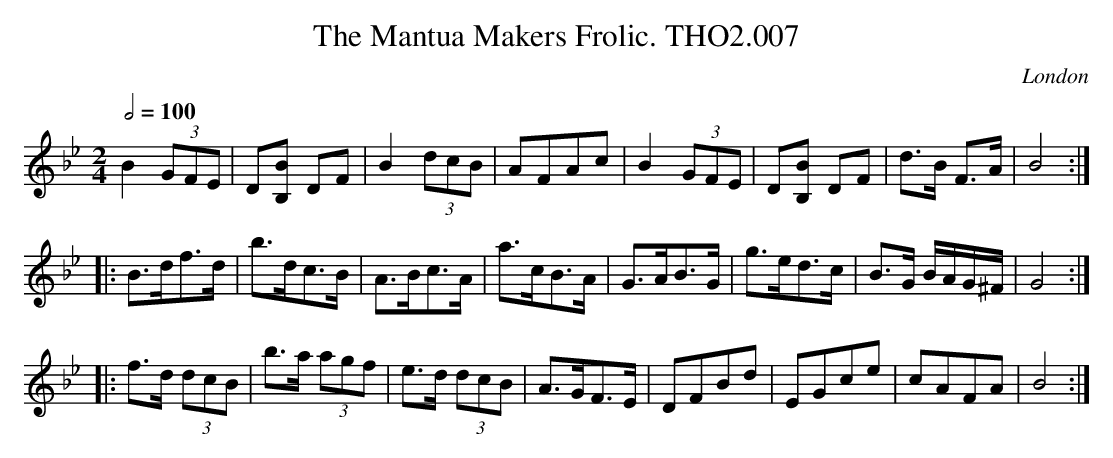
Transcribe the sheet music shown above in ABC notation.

X:1
T:Mantua Makers Frolic. THO2.007, The
O:London
M:2/4
L:1/8
Q:1/2=100
K:Bb
B2 (3GFE|D[B,B] DF|B2 (3dcB|AFAc|B2 (3GFE|D[B,B] DF|d>B F>A|B4:|
|:B>df>d|b>dc>B|A>Bc>A|a>cB>A|G>AB>G|g>ed>c|B>G B/A/G/^F/|G4:|
|:f>d (3dcB|b>a (3agf|e>d (3dcB|A>GF>E|DFBd|EGce|cAFA|B4:|
